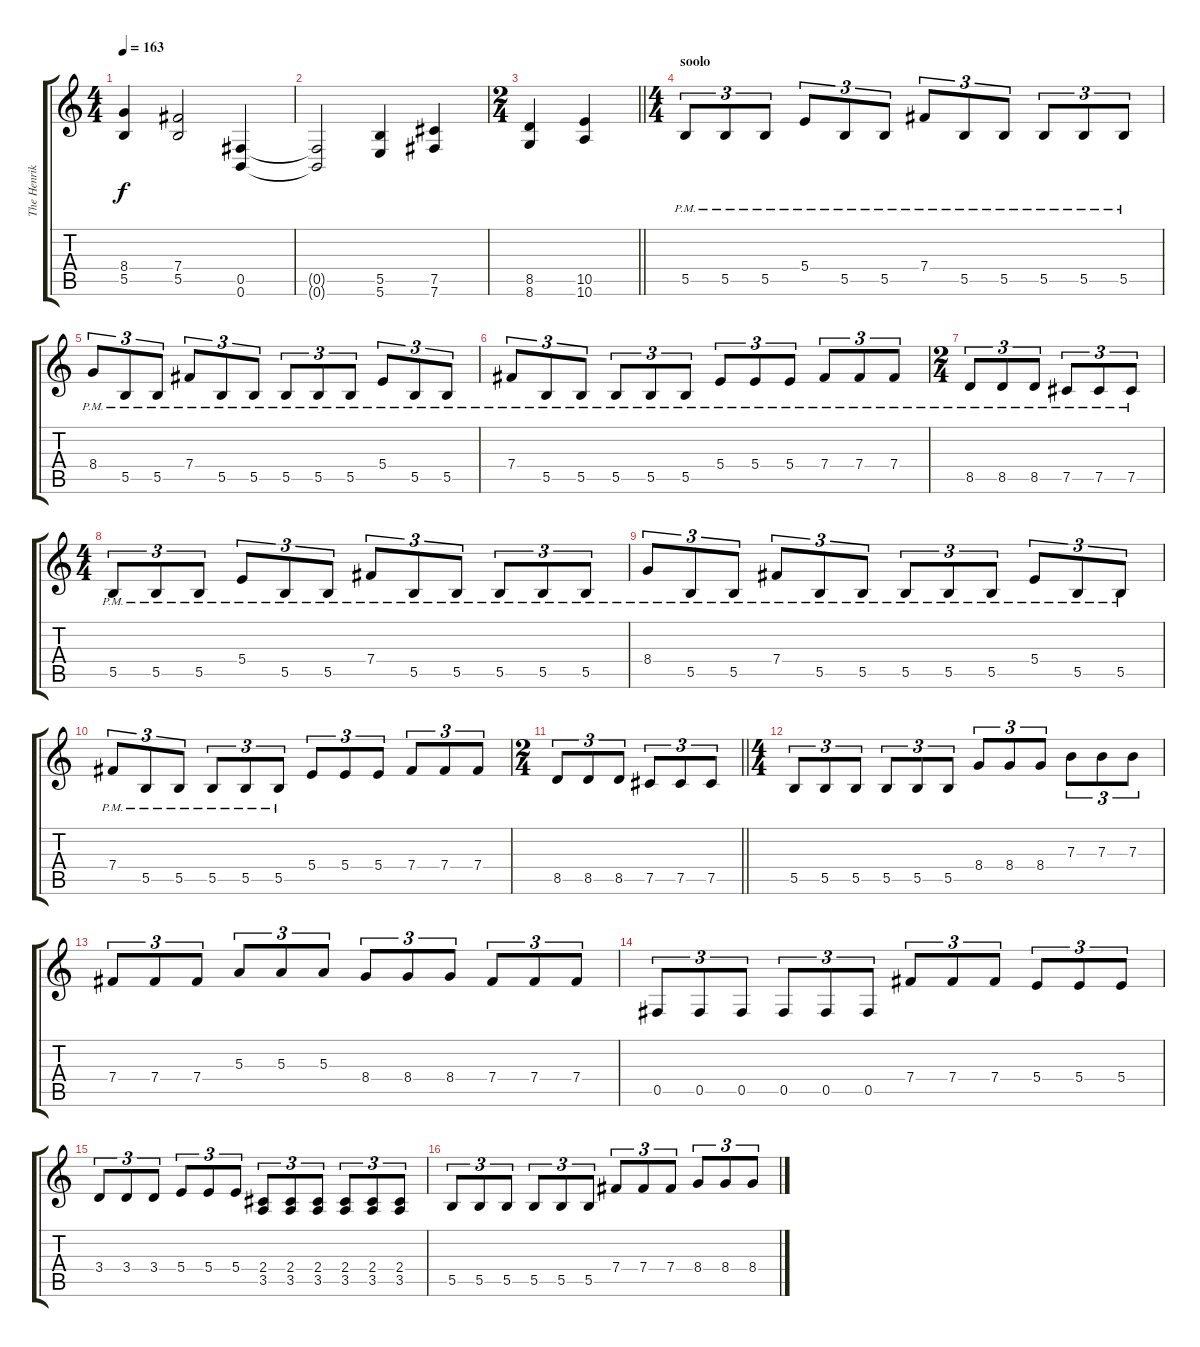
\track ("The Henriksson" "The Henrik") {instrument distortionguitar}
\staff {score tabs}
\tuning (Db4 Ab3 E3 B2 Gb2 B1) {hide}
\ts (4 4)
\tempo 163
\clef g2
\ks c
(8.4 5.5).4{dy f} (7.4 5.5).2 (0.5 0.6).4 |
(0.5{t} 0.6{t}).2 (5.5 5.6).4 (7.5 7.6).4 |
\ts (2 4)
\barLineRight lightlight
(8.5 8.6).4 (10.5 10.6).4 |
\ts (4 4)
\section ("" "soolo")
5.5{pm}.8{tu (3 2)} 5.5{pm}.8{tu (3 2)} 5.5{pm}.8{tu (3 2)} 5.4{pm}.8{tu (3 2)} 5.5{pm}.8{tu (3 2)} 5.5{pm}.8{tu (3 2)} 7.4{pm}.8{tu (3 2)} 5.5{pm}.8{tu (3 2)} 5.5{pm}.8{tu (3 2)} 5.5{pm}.8{tu (3 2)} 5.5{pm}.8{tu (3 2)} 5.5{pm}.8{tu (3 2)} |
8.4{pm}.8{tu (3 2)} 5.5{pm}.8{tu (3 2)} 5.5{pm}.8{tu (3 2)} 7.4{pm}.8{tu (3 2)} 5.5{pm}.8{tu (3 2)} 5.5{pm}.8{tu (3 2)} 5.5{pm}.8{tu (3 2)} 5.5{pm}.8{tu (3 2)} 5.5{pm}.8{tu (3 2)} 5.4{pm}.8{tu (3 2)} 5.5{pm}.8{tu (3 2)} 5.5{pm}.8{tu (3 2)} |
7.4{pm}.8{tu (3 2)} 5.5{pm}.8{tu (3 2)} 5.5{pm}.8{tu (3 2)} 5.5{pm}.8{tu (3 2)} 5.5{pm}.8{tu (3 2)} 5.5{pm}.8{tu (3 2)} 5.4{pm}.8{tu (3 2)} 5.4{pm}.8{tu (3 2)} 5.4{pm}.8{tu (3 2)} 7.4{pm}.8{tu (3 2)} 7.4{pm}.8{tu (3 2)} 7.4{pm}.8{tu (3 2)} |
\ts (2 4)
8.5{pm}.8{tu (3 2)} 8.5{pm}.8{tu (3 2)} 8.5{pm}.8{tu (3 2)} 7.5{pm}.8{tu (3 2)} 7.5{pm}.8{tu (3 2)} 7.5{pm}.8{tu (3 2)} |
\ts (4 4)
5.5{pm}.8{tu (3 2)} 5.5{pm}.8{tu (3 2)} 5.5{pm}.8{tu (3 2)} 5.4{pm}.8{tu (3 2)} 5.5{pm}.8{tu (3 2)} 5.5{pm}.8{tu (3 2)} 7.4{pm}.8{tu (3 2)} 5.5{pm}.8{tu (3 2)} 5.5{pm}.8{tu (3 2)} 5.5{pm}.8{tu (3 2)} 5.5{pm}.8{tu (3 2)} 5.5{pm}.8{tu (3 2)} |
8.4{pm}.8{tu (3 2)} 5.5{pm}.8{tu (3 2)} 5.5{pm}.8{tu (3 2)} 7.4{pm}.8{tu (3 2)} 5.5{pm}.8{tu (3 2)} 5.5{pm}.8{tu (3 2)} 5.5{pm}.8{tu (3 2)} 5.5{pm}.8{tu (3 2)} 5.5{pm}.8{tu (3 2)} 5.4{pm}.8{tu (3 2)} 5.5{pm}.8{tu (3 2)} 5.5{pm}.8{tu (3 2)} |
7.4{pm}.8{tu (3 2)} 5.5{pm}.8{tu (3 2)} 5.5{pm}.8{tu (3 2)} 5.5{pm}.8{tu (3 2)} 5.5{pm}.8{tu (3 2)} 5.5{pm}.8{tu (3 2)} 5.4.8{tu (3 2)} 5.4.8{tu (3 2)} 5.4.8{tu (3 2)} 7.4.8{tu (3 2)} 7.4.8{tu (3 2)} 7.4.8{tu (3 2)} |
\ts (2 4)
\barLineRight lightlight
8.5.8{tu (3 2)} 8.5.8{tu (3 2)} 8.5.8{tu (3 2)} 7.5.8{tu (3 2)} 7.5.8{tu (3 2)} 7.5.8{tu (3 2)} |
\ts (4 4)
5.5.8{tu (3 2)} 5.5.8{tu (3 2)} 5.5.8{tu (3 2)} 5.5.8{tu (3 2)} 5.5.8{tu (3 2)} 5.5.8{tu (3 2)} 8.4.8{tu (3 2)} 8.4.8{tu (3 2)} 8.4.8{tu (3 2)} 7.3.8{tu (3 2)} 7.3.8{tu (3 2)} 7.3.8{tu (3 2)} |
7.4.8{tu (3 2)} 7.4.8{tu (3 2)} 7.4.8{tu (3 2)} 5.3.8{tu (3 2)} 5.3.8{tu (3 2)} 5.3.8{tu (3 2)} 8.4.8{tu (3 2)} 8.4.8{tu (3 2)} 8.4.8{tu (3 2)} 7.4.8{tu (3 2)} 7.4.8{tu (3 2)} 7.4.8{tu (3 2)} |
0.5.8{tu (3 2)} 0.5.8{tu (3 2)} 0.5.8{tu (3 2)} 0.5.8{tu (3 2)} 0.5.8{tu (3 2)} 0.5.8{tu (3 2)} 7.4.8{tu (3 2)} 7.4.8{tu (3 2)} 7.4.8{tu (3 2)} 5.4.8{tu (3 2)} 5.4.8{tu (3 2)} 5.4.8{tu (3 2)} |
3.4.8{tu (3 2)} 3.4.8{tu (3 2)} 3.4.8{tu (3 2)} 5.4.8{tu (3 2)} 5.4.8{tu (3 2)} 5.4.8{tu (3 2)} (2.4 3.5).8{tu (3 2)} (2.4 3.5).8{tu (3 2)} (2.4 3.5).8{tu (3 2)} (2.4 3.5).8{tu (3 2)} (2.4 3.5).8{tu (3 2)} (2.4 3.5).8{tu (3 2)} |
5.5.8{tu (3 2)} 5.5.8{tu (3 2)} 5.5.8{tu (3 2)} 5.5.8{tu (3 2)} 5.5.8{tu (3 2)} 5.5.8{tu (3 2)} 7.4.8{tu (3 2)} 7.4.8{tu (3 2)} 7.4.8{tu (3 2)} 8.4.8{tu (3 2)} 8.4.8{tu (3 2)} 8.4.8{tu (3 2)}
